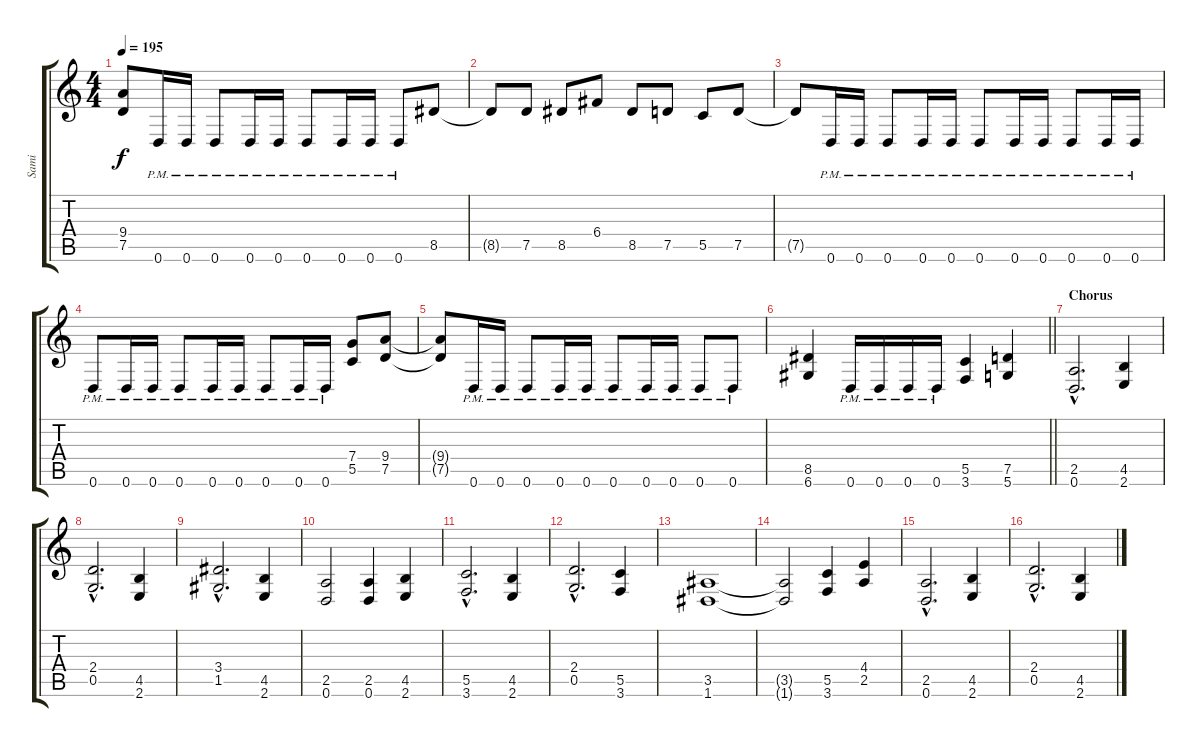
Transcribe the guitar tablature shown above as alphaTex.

\track ("Sami" "Sami") {instrument distortionguitar}
\staff {score tabs}
\tuning (D4 A3 F3 C3 G2 D2) {hide}
\ts (4 4)
\tempo 195
\clef g2
\ks c
(9.4{t} 7.5{t}).8{dy f} 0.6{pm}.16 0.6{pm}.16 0.6{pm}.8 0.6{pm}.16 0.6{pm}.16 0.6{pm}.8 0.6{pm}.16 0.6{pm}.16 0.6{pm}.8 8.5.8 |
8.5{t}.8 7.5.8 8.5.8 6.4.8 8.5.8 7.5.8 5.5.8 7.5.8 |
7.5{t}.8 0.6{pm}.16 0.6{pm}.16 0.6{pm}.8 0.6{pm}.16 0.6{pm}.16 0.6{pm}.8 0.6{pm}.16 0.6{pm}.16 0.6{pm}.8 0.6{pm}.16 0.6{pm}.16 |
0.6{pm}.8 0.6{pm}.16 0.6{pm}.16 0.6{pm}.8 0.6{pm}.16 0.6{pm}.16 0.6{pm}.8 0.6{pm}.16 0.6{pm}.16 (7.4 5.5).8 (9.4 7.5).8 |
(9.4{t} 7.5{t}).8 0.6{pm}.16 0.6{pm}.16 0.6{pm}.8 0.6{pm}.16 0.6{pm}.16 0.6{pm}.8 0.6{pm}.16 0.6{pm}.16 0.6{pm}.8 0.6{pm}.8 |
\barLineRight lightlight
(8.5 6.6).4 0.6{pm}.16 0.6{pm}.16 0.6{pm}.16 0.6{pm}.16 (5.5 3.6).4 (7.5 5.6).4 |
\section ("" "Chorus")
(2.5{hac} 0.6{hac}).2{d} (4.5 2.6).4 |
(2.4{hac} 0.5{hac}).2{d} (4.5 2.6).4 |
(3.4{hac} 1.5{hac}).2{d} (4.5 2.6).4 |
(2.5 0.6).2 (2.5 0.6).4 (4.5 2.6).4 |
(5.5{hac} 3.6{hac}).2{d} (4.5 2.6).4 |
(2.4{hac} 0.5{hac}).2{d} (5.5 3.6).4 |
(3.5 1.6).1 |
(3.5{t} 1.6{t}).2 (5.5 3.6).4 (4.4 2.5).4 |
(2.5{hac} 0.6{hac}).2{d} (4.5 2.6).4 |
(2.4{hac} 0.5{hac}).2{d} (4.5 2.6).4
